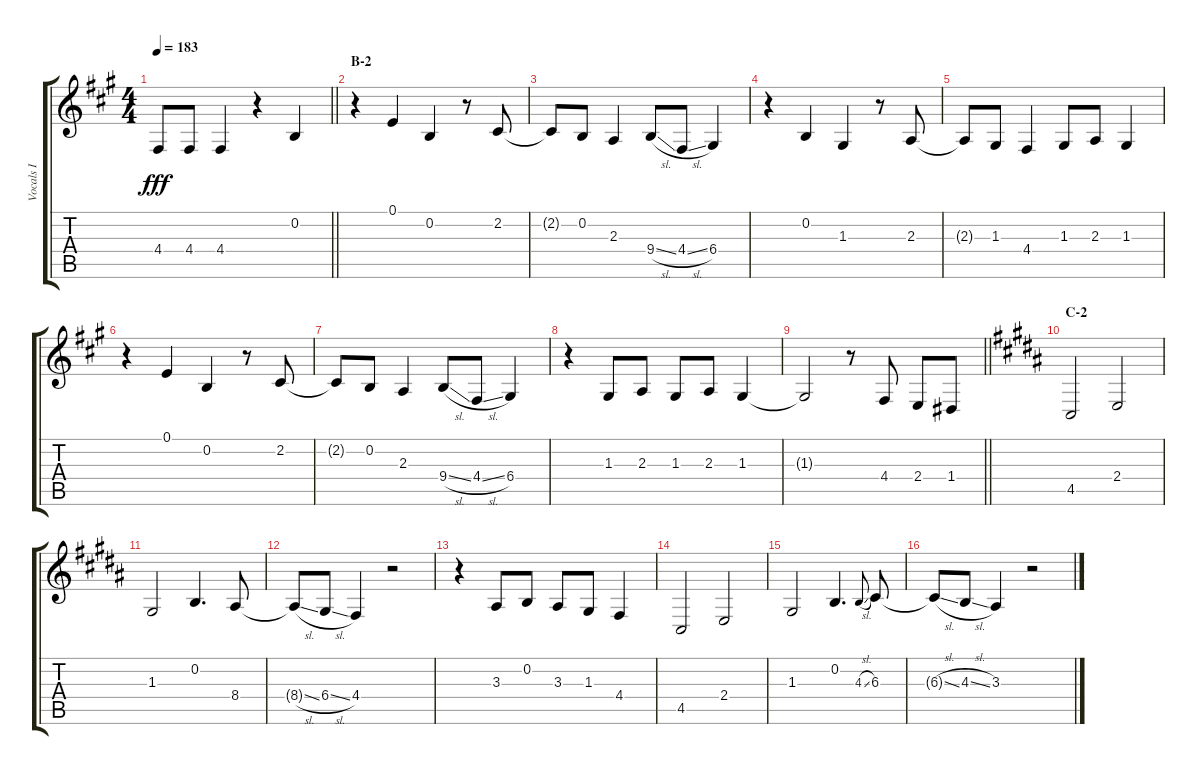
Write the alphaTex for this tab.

\track ("Vocals I" "Vocals I") {instrument voiceoohs}
\staff {score tabs}
\tuning (E4 B3 G3 D3 A2 E2) {hide}
\ts (4 4)
\tempo 183
\clef g2
\barLineRight lightlight
\ks a
4.4{t}.8{dy fff} 4.4.8 4.4.4 r.4 0.2.4 |
\section ("" "B-2")
r.4 0.1.4 0.2.4 r.8 2.2.8 |
2.2{t}.8 0.2.8 2.3.4 9.4{sl}.8 4.4{sl}.8 6.4.4 |
r.4 0.2.4 1.3.4 r.8 2.3.8 |
2.3{t}.8 1.3.8 4.4.4 1.3.8 2.3.8 1.3.4 |
r.4 0.1.4 0.2.4 r.8 2.2.8 |
2.2{t}.8 0.2.8 2.3.4 9.4{sl}.8 4.4{sl}.8 6.4.4 |
r.4 1.3.8 2.3.8 1.3.8 2.3.8 1.3.4 |
\barLineRight lightlight
1.3{t}.2 r.8 4.4.8 2.4.8 1.4.8 |
\section ("" "C-2")
\ks b
4.5.2 2.4.2 |
1.3.2 0.2.4{d} 8.4.8 |
8.4{sl t}.8 6.4{sl}.8 4.4.4 r.2 |
r.4 3.3.8 0.2.8 3.3.8 1.3.8 4.4.4 |
4.5.2 2.4.2 |
1.3.2 0.2.4{d} 4.3{sl}.8{gr onbeat} 6.3.8 |
6.3{sl t}.8 4.3{sl}.8 3.3.4 r.2
